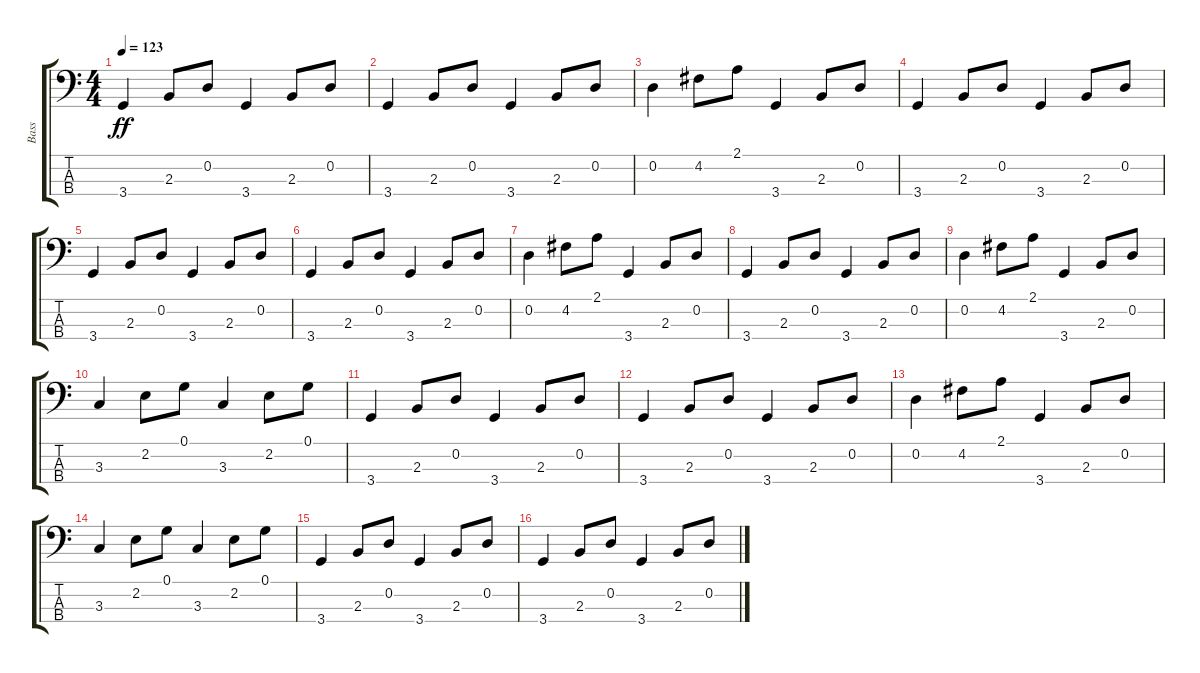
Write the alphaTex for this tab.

\track ("Bass" "Bass") {instrument electricbassfinger}
\staff {score tabs}
\tuning (G2 D2 A1 E1) {hide}
\ts (4 4)
\tempo 123
\clef f4
\ks c
3.4.4{dy ff} 2.3.8 0.2.8 3.4.4 2.3.8 0.2.8 |
3.4.4 2.3.8 0.2.8 3.4.4 2.3.8 0.2.8 |
0.2.4 4.2.8 2.1.8 3.4.4 2.3.8 0.2.8 |
3.4.4 2.3.8 0.2.8 3.4.4 2.3.8 0.2.8 |
3.4.4 2.3.8 0.2.8 3.4.4 2.3.8 0.2.8 |
3.4.4 2.3.8 0.2.8 3.4.4 2.3.8 0.2.8 |
0.2.4 4.2.8 2.1.8 3.4.4 2.3.8 0.2.8 |
3.4.4 2.3.8 0.2.8 3.4.4 2.3.8 0.2.8 |
0.2.4 4.2.8 2.1.8 3.4.4 2.3.8 0.2.8 |
3.3.4 2.2.8 0.1.8 3.3.4 2.2.8 0.1.8 |
3.4.4 2.3.8 0.2.8 3.4.4 2.3.8 0.2.8 |
3.4.4 2.3.8 0.2.8 3.4.4 2.3.8 0.2.8 |
0.2.4 4.2.8 2.1.8 3.4.4 2.3.8 0.2.8 |
3.3.4 2.2.8 0.1.8 3.3.4 2.2.8 0.1.8 |
3.4.4 2.3.8 0.2.8 3.4.4 2.3.8 0.2.8 |
3.4.4 2.3.8 0.2.8 3.4.4 2.3.8 0.2.8
